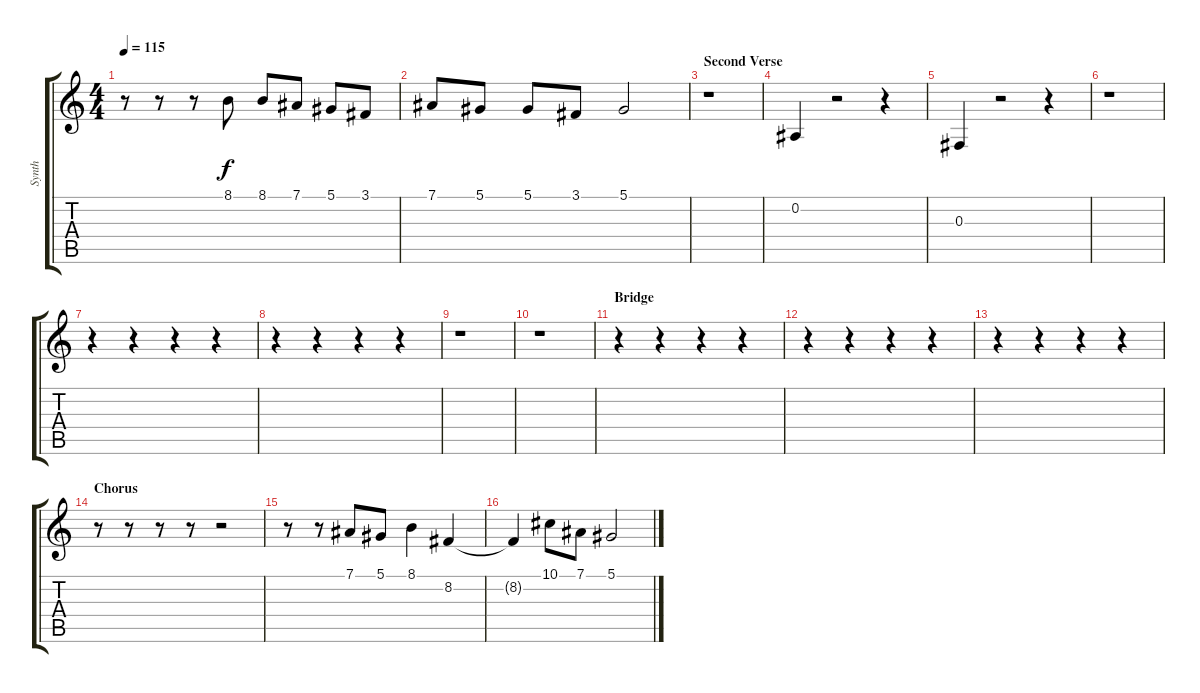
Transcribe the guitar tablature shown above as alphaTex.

\track ("Synth" "Synth") {instrument lead2sawtooth}
\staff {score tabs}
\tuning (Eb4 Bb3 Gb3 Db3 Ab2 Eb2) {hide}
\ts (4 4)
\tempo 115
\clef g2
\ks c
r.8{dy f} r.8 r.8 8.1.8 8.1.8 7.1.8 5.1.8 3.1.8 |
7.1.8 5.1.8 5.1.8 3.1.8 5.1.2 |
\section ("" "Second Verse")
r.1 |
0.2.4 r.2 r.4 |
0.3.4 r.2 r.4 |
r.1 |
r.4 r.4 r.4 r.4 |
r.4 r.4 r.4 r.4 |
r.1 |
r.1 |
\section ("" "Bridge")
r.4 r.4 r.4 r.4 |
r.4 r.4 r.4 r.4 |
r.4 r.4 r.4 r.4 |
\section ("" "Chorus")
r.8 r.8 r.8 r.8 r.2 |
r.8 r.8 7.1.8 5.1.8 8.1.4 8.2.4 |
8.2{t}.4 10.1.8 7.1.8 5.1.2
